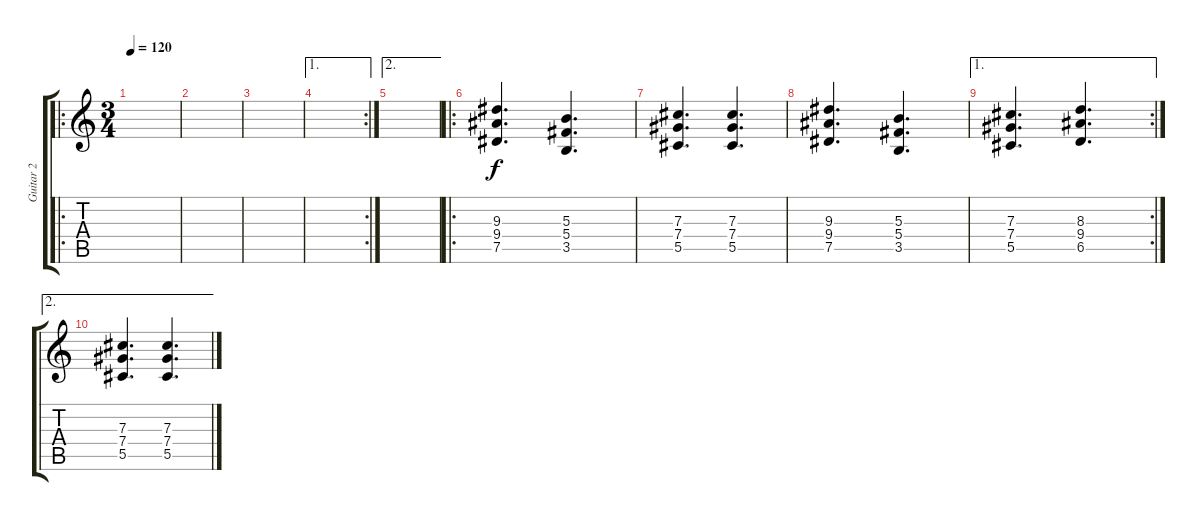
\track ("Guitar 2" "Guitar 2") {instrument distortionguitar}
\staff {score tabs}
\tuning (Eb4 Bb3 Gb3 Db3 Ab2 Eb2) {hide}
\ro
\ts (3 4)
\tempo 120
\clef g2
\ks c
|
|
|
\ae 1
\rc 2
|
\ae 2
|
\ro
(9.3 9.4 7.5).4{d} (5.3 5.4 3.5).4{d} |
(7.3 7.4 5.5).4{d} (7.3 7.4 5.5).4{d} |
(9.3 9.4 7.5).4{d} (5.3 5.4 3.5).4{d} |
\ae 1
\rc 2
(7.3 7.4 5.5).4{d} (8.3 9.4 6.5).4{d} |
\ae 2
(7.3 7.4 5.5).4{d} (7.3 7.4 5.5).4{d}
